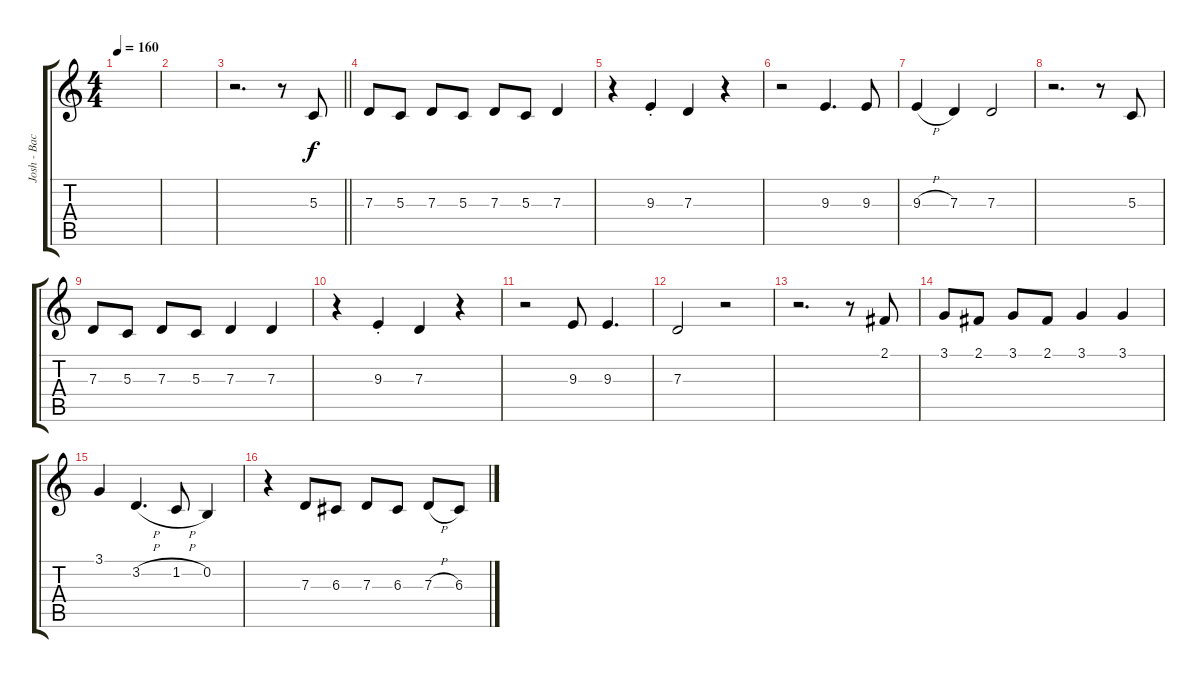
\track ("Josh - Background Voice" "Josh - Bac") {instrument lead6voice}
\staff {score tabs}
\tuning (E4 B3 G3 D3 A2 E2) {hide}
\ts (4 4)
\tempo 160
\clef g2
\ks c
|
|
\barLineRight lightlight
r.2{d} r.8 5.3.8 |
7.3.8 5.3.8 7.3.8 5.3.8 7.3.8 5.3.8 7.3.4 |
r.4 9.3{st}.4 7.3.4 r.4 |
r.2 9.3.4{d} 9.3.8 |
9.3{h}.4 7.3.4 7.3.2 |
r.2{d} r.8 5.3.8 |
7.3.8 5.3.8 7.3.8 5.3.8 7.3.4 7.3.4 |
r.4 9.3{st}.4 7.3.4 r.4 |
r.2 9.3.8 9.3.4{d} |
7.3.2 r.2 |
r.2{d} r.8 2.1.8 |
3.1.8 2.1.8 3.1.8 2.1.8 3.1.4 3.1.4 |
3.1.4 3.2{h}.4{d} 1.2{h}.8 0.2.4 |
r.4 7.3.8 6.3.8 7.3.8 6.3.8 7.3{h}.8 6.3.8
